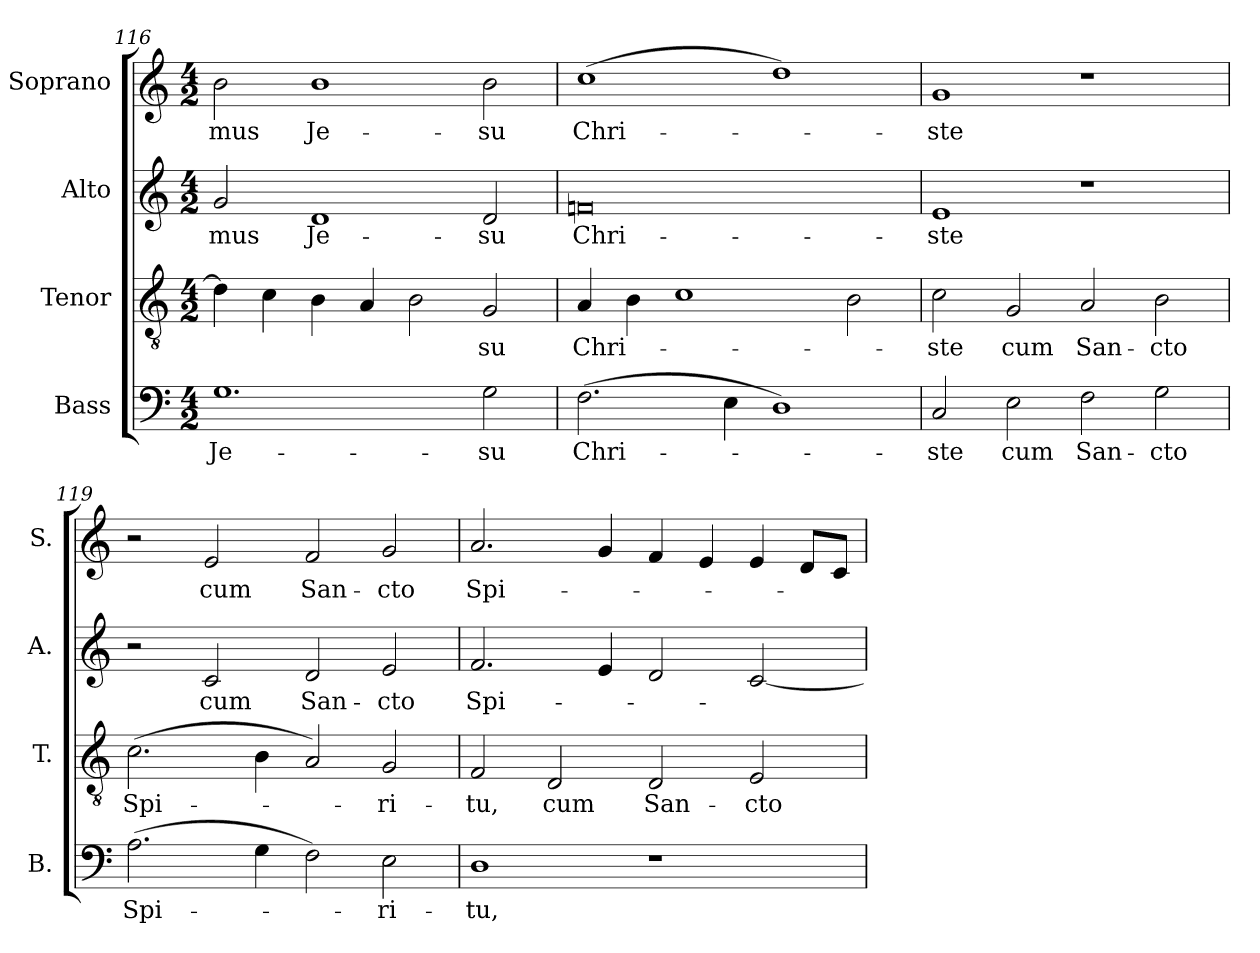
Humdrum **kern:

**kern	**text	**kern	**text	**kern	**text	**kern	**text
*part4	*part4	*part3	*part3	*part2	*part2	*part1	*part1
*staff4	*staff4	*staff3	*staff3	*staff2	*staff2	*staff1	*staff1
*I"Bass	*	*I"Tenor	*	*I"Alto	*	*I"Soprano	*
*I'B.	*	*I'T.	*	*I'A.	*	*I'S.	*
!!LO:LB:g=z
*clefF4	*	*clefGv2	*	*clefG2	*	*clefG2	*
*	*	*ITrd7c12	*	*	*	*	*
*k[]	*	*k[]	*	*k[]	*	*k[]	*
*C:	*	*C:	*	*C:	*	*C:	*
*M4/2	*	*M4/2	*	*M4/2	*	*M4/2	*
=116	=116	=116	=116	=116	=116	=116	=116
!	!LO:LY:b:color=#000000	!	!	!	!	!	!
!	!	!	!	!	!LO:LY:b:color=#000000	!	!
!	!	!	!	!	!	!	!LO:LY:b:color=#000000
1.Gi	Je-	4Di\]	.	2gi/	-mus	2bi\	-mus
.	.	4Ci\	.	.	.	.	.
!	!	!	!	!	!LO:LY:b:color=#000000	!	!
!	!	!	!	!	!	!	!LO:LY:b:color=#000000
.	.	4BBi\	.	1di	Je-	1bi	Je-
.	.	4AAi/	.	.	.	.	.
.	.	2BBi\	.	.	.	.	.
!	!LO:LY:b:color=#000000	!	!	!	!	!	!
!	!	!	!LO:LY:b:color=#000000	!	!	!	!
!	!	!	!	!	!LO:LY:b:color=#000000	!	!
!	!	!	!	!	!	!	!LO:LY:b:color=#000000
2Gi\	-su	2GGi/	-su	2di/	-su	2bi\	-su
=117	=117	=117	=117	=117	=117	=117	=117
!	!LO:LY:b:color=#000000	!	!	!	!	!	!
!	!	!	!LO:LY:b:color=#000000	!	!	!	!
!	!	!	!	!	!LO:LY:b:color=#000000	!	!
!	!	!	!	!	!	!	!LO:LY:b:color=#000000
(2.Fi\	Chri-	4AAi/	Chri-	0fni	Chri-	(1cci	Chri-
.	.	4BBi\	.	.	.	.	.
.	.	1Ci	.	.	.	.	.
4Ei\	.	.	.	.	.	.	.
1Di)	.	.	.	.	.	1ddi)	.
.	.	2BBi\	.	.	.	.	.
=118	=118	=118	=118	=118	=118	=118	=118
!	!LO:LY:b:color=#000000	!	!	!	!	!	!
!	!	!	!LO:LY:b:color=#000000	!	!	!	!
!	!	!	!	!	!LO:LY:b:color=#000000	!	!
!	!	!	!	!	!	!	!LO:LY:b:color=#000000
2Ci/	-ste	2Ci\	-ste	1ei	-ste	1gi	-ste
!	!LO:LY:b:color=#000000	!	!	!	!	!	!
!	!	!	!LO:LY:b:color=#000000	!	!	!	!
2Ei\	cum	2GGi/	cum	.	.	.	.
!	!LO:LY:b:color=#000000	!	!	!	!	!	!
!	!	!	!LO:LY:b:color=#000000	!	!	!	!
2Fi\	San-	2AAi/	San-	1r	.	1r	.
!	!LO:LY:b:color=#000000	!	!	!	!	!	!
!	!	!	!LO:LY:b:color=#000000	!	!	!	!
2Gi\	-cto	2BBi\	-cto	.	.	.	.
=119	=119	=119	=119	=119	=119	=119	=119
!	!LO:LY:b:color=#000000	!	!	!	!	!	!
!	!	!	!LO:LY:b:color=#000000	!	!	!	!
(2.Ai\	Spi-	(2.Ci\	Spi-	2r	.	2r	.
!	!	!	!	!	!LO:LY:b:color=#000000	!	!
!	!	!	!	!	!	!	!LO:LY:b:color=#000000
.	.	.	.	2ci/	cum	2ei/	cum
4Gi\	.	4BBi\	.	.	.	.	.
!	!	!	!	!	!LO:LY:b:color=#000000	!	!
!	!	!	!	!	!	!	!LO:LY:b:color=#000000
2Fi\)	.	2AAi/)	.	2di/	San-	2fi/	San-
!	!LO:LY:b:color=#000000	!	!	!	!	!	!
!	!	!	!LO:LY:b:color=#000000	!	!	!	!
!	!	!	!	!	!LO:LY:b:color=#000000	!	!
!	!	!	!	!	!	!	!LO:LY:b:color=#000000
2Ei\	-ri-	2GGi/	-ri-	2ei/	-cto	2gi/	-cto
=120	=120	=120	=120	=120	=120	=120	=120
!	!LO:LY:b:color=#000000	!	!	!	!	!	!
!	!	!	!LO:LY:b:color=#000000	!	!	!	!
!	!	!	!	!	!LO:LY:b:color=#000000	!	!
!	!	!	!	!	!	!	!LO:LY:b:color=#000000
1Di	-tu,	2FFi/	-tu,	2.fi/	Spi-	2.ai/	Spi-
!	!	!	!LO:LY:b:color=#000000	!	!	!	!
.	.	2DDi/	cum	.	.	.	.
.	.	.	.	4ei/	.	4gi/	.
!	!	!	!LO:LY:b:color=#000000	!	!	!	!
1r	.	2DDi/	San-	2di/	.	4fi/	.
.	.	.	.	.	.	4ei/	.
!	!	!	!LO:LY:b:color=#000000	!	!	!	!
.	.	2EEi/	-cto	[2ci/	.	4ei/	.
.	.	.	.	.	.	8di/L	.
.	.	.	.	.	.	8ci/J	.
=	=	=	=	=	=	=	=
*-	*-	*-	*-	*-	*-	*-	*-
